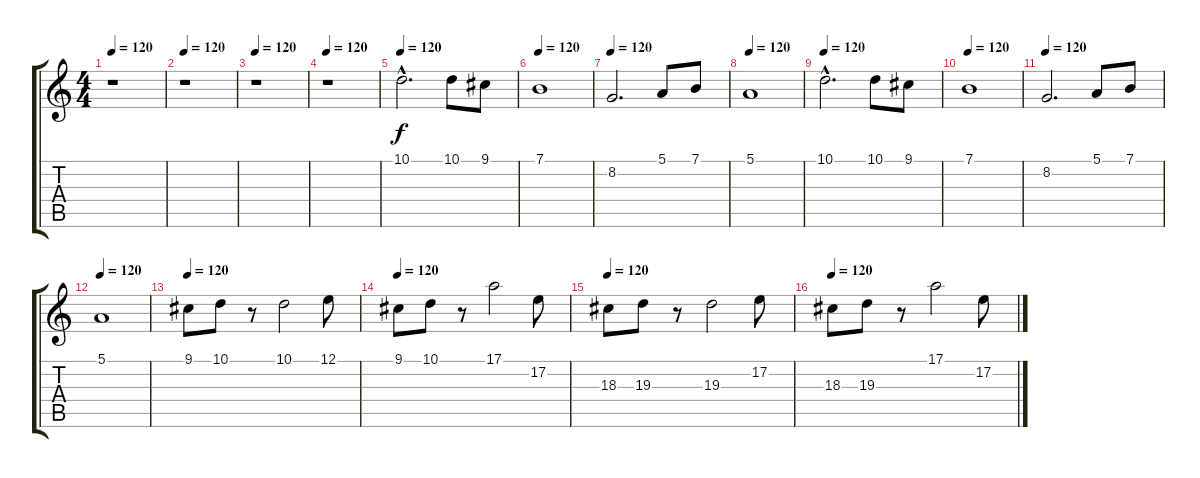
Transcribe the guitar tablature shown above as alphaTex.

\track "" {instrument tremolostrings}
\staff {score tabs}
\tuning (E4 B3 G3 D3 A2 E2) {hide}
\ts (4 4)
\tempo 120
\clef g2
\ks c
r.1{dy f instrument tremolostrings} |
\tempo 120
r.1 |
\tempo 120
r.1 |
\tempo 120
r.1 |
\tempo 120
10.1{hac}.2{d} 10.1.8 9.1.8 |
\tempo 120
7.1.1 |
\tempo 120
8.2.2{d} 5.1.8 7.1.8 |
\tempo 120
5.1.1 |
\tempo 120
10.1{hac}.2{d} 10.1.8 9.1.8 |
\tempo 120
7.1.1 |
\tempo 120
8.2.2{d} 5.1.8 7.1.8 |
\tempo 120
5.1.1 |
\tempo 120
9.1.8 10.1.8 r.8 10.1.2 12.1.8 |
\tempo 120
9.1.8 10.1.8 r.8 17.1.2 17.2.8 |
\tempo 120
18.3.8 19.3.8 r.8 19.3.2 17.2.8 |
\tempo 120
18.3.8 19.3.8 r.8 17.1.2 17.2.8
